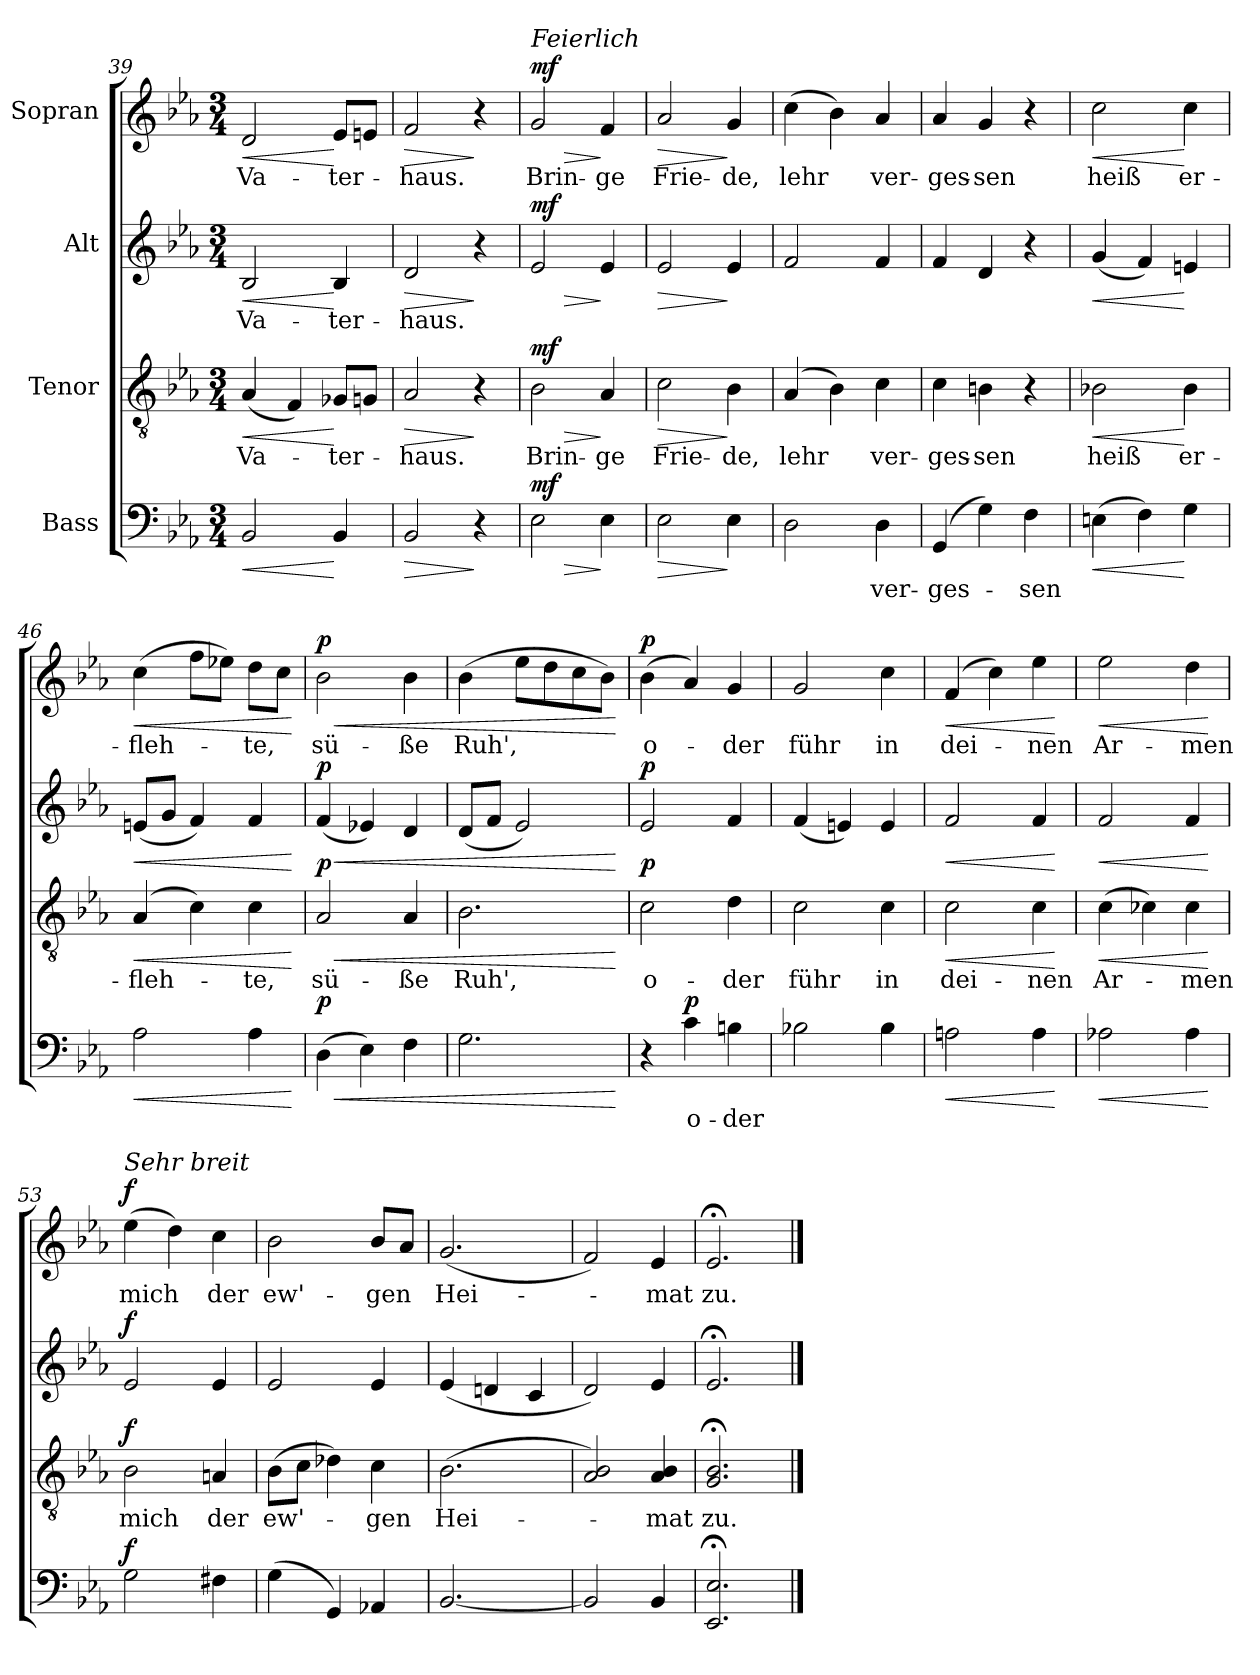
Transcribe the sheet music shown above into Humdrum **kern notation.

**kern	**text	**dynam	**kern	**text	**dynam	**kern	**text	**dynam	**kern	**text	**dynam
*part4	*part4	*part4	*part3	*part3	*part3	*part2	*part2	*part2	*part1	*part1	*part1
*staff4	*staff4	*staff4	*staff3	*staff3	*staff3	*staff2	*staff2	*staff2	*staff1	*staff1	*staff1
*I"Bass	*	*	*I"Tenor	*	*	*I"Alt	*	*	*I"Sopran	*	*
*clefF4	*	*	*clefGv2	*	*	*clefG2	*	*	*clefG2	*	*
*k[b-e-a-]	*	*	*k[b-e-a-]	*	*	*k[b-e-a-]	*	*	*k[b-e-a-]	*	*
*M3/4	*	*	*M3/4	*	*	*M3/4	*	*	*M3/4	*	*
=39	=39	=39	=39	=39	=39	=39	=39	=39	=39	=39	=39
!	!	!LO:HP:b	!	!LO:LY:b	!LO:HP:b	!	!LO:LY:b	!LO:HP:b	!	!LO:LY:b	!LO:HP:b
2BB-/	.	<	(4A-/	Va-	<	2B-/	Va-	<	2d/	Va-	<
.	.	.	4F/)	.	.	.	.	.	.	.	.
!	!	!	!	!LO:LY:b	!	!	!LO:LY:b	!	!	!LO:LY:b	!
4BB-/	.	[	8G-X/L	-ter-	[	4B-/	-ter-	[	8e-/L	-ter-	[
.	.	.	8Gn/J	.	.	.	.	.	8en/J	.	.
=40	=40	=40	=40	=40	=40	=40	=40	=40	=40	=40	=40
!	!	!LO:HP:b	!	!LO:LY:b	!LO:HP:b	!	!LO:LY:b	!LO:HP:b	!	!LO:LY:b	!LO:HP:b
2BB-/	.	>	2A-/	-haus.	>	2d/	-haus.	>	2f/	-haus.	>
4r	.	]	4r	.	]	4r	.	]	4r	.	]
!!LO:PB:g=z
=41	=41	=41	=41	=41	=41	=41	=41	=41	=41	=41	=41
!	!	!	!	!	!	!	!	!	!LO:TX:a:i:t=Feierlich	!	!
!	!	!LO:HP:b	!	!LO:LY:b	!LO:HP:b	!	!	!LO:HP:b	!	!LO:LY:b	!LO:HP:b
!	!	!LO:DY:n=1:a	!	!	!LO:DY:n=1:a	!	!	!LO:DY:n=1:a	!	!	!LO:DY:n=1:a
2E-\	.	> mf	2B-\	Brin-	> mf	2e-/	.	> mf	2g/	Brin-	> mf
!	!	!	!	!LO:LY:b	!	!	!	!	!	!LO:LY:b	!
4E-\	.	]	4A-/	-ge	]	4e-/	.	]	4f/	-ge	]
=42	=42	=42	=42	=42	=42	=42	=42	=42	=42	=42	=42
!	!	!LO:HP:b	!	!LO:LY:b	!LO:HP:b	!	!	!LO:HP:b	!	!LO:LY:b	!LO:HP:b
2E-\	.	>	2c\	Frie-	>	2e-/	.	>	2a-/	Frie-	>
!	!	!	!	!LO:LY:b	!	!	!	!	!	!LO:LY:b	!
4E-\	.	]	4B-\	-de,	]	4e-/	.	]	4g/	-de,	]
=43	=43	=43	=43	=43	=43	=43	=43	=43	=43	=43	=43
!	!	!	!	!LO:LY:b	!	!	!	!	!	!LO:LY:b	!
2D\	.	.	(4A-/	lehr	.	2f/	.	.	(4cc\	lehr	.
.	.	.	4B-\)	.	.	.	.	.	4b-\)	.	.
!	!LO:LY:b	!	!	!LO:LY:b	!	!	!	!	!	!LO:LY:b	!
4D\	ver-	.	4c\	ver-	.	4f/	.	.	4a-/	ver-	.
=44	=44	=44	=44	=44	=44	=44	=44	=44	=44	=44	=44
!	!LO:LY:b	!	!	!LO:LY:b	!	!	!	!	!	!LO:LY:b	!
(4GG/	-ges-	.	4c\	-ges-	.	4f/	.	.	4a-/	-ges-	.
!	!	!	!	!LO:LY:b	!	!	!	!	!	!LO:LY:b	!
4G\)	.	.	4Bn\	-sen	.	4d/	.	.	4g/	-sen	.
!	!LO:LY:b	!	!	!	!	!	!	!	!	!	!
4F\	-sen	.	4r	.	.	4r	.	.	4r	.	.
=45	=45	=45	=45	=45	=45	=45	=45	=45	=45	=45	=45
!	!	!LO:HP:b	!	!LO:LY:b	!LO:HP:b	!	!	!LO:HP:b	!	!LO:LY:b	!LO:HP:b
(4En\	.	<	2B-X\	heiß	<	(4g/	.	<	2cc\	heiß	<
4F\)	.	.	.	.	.	4f/)	.	.	.	.	.
!	!	!	!	!LO:LY:b	!	!	!	!	!	!LO:LY:b	!
4G\	.	[	4B-\	er-	[	4en/	.	[	4cc\	er-	[
=46	=46	=46	=46	=46	=46	=46	=46	=46	=46	=46	=46
!	!	!LO:HP:b	!	!LO:LY:b	!LO:HP:b	!	!	!LO:HP:b	!	!LO:LY:b	!LO:HP:b
2A-\	.	<	(4A-/	-fleh-	<	(8en/L	.	<	(4cc\	-fleh-	<
.	.	.	.	.	.	8g/J	.	.	.	.	.
.	.	.	4c\)	.	.	4f/)	.	.	8ff\L	.	.
.	.	.	.	.	.	.	.	.	8ee-X\J)	.	.
!	!	!	!	!LO:LY:b	!	!	!	!	!	!LO:LY:b	!
4A-\	.	.	4c\	-te,	.	4f/	.	.	8dd\L	-te,	.
.	.	.	.	.	.	.	.	.	8cc\J	.	.
.	.	[	.	.	[	.	.	[	.	.	[
!!LO:LB:g=z
=47	=47	=47	=47	=47	=47	=47	=47	=47	=47	=47	=47
!	!	!LO:HP:b	!	!LO:LY:b	!LO:HP:b	!	!	!LO:HP:b	!	!LO:LY:b	!LO:HP:b
!	!	!LO:DY:n=1:a	!	!	!LO:DY:n=1:a	!	!	!LO:DY:n=1:a	!	!	!LO:DY:n=1:a
(4D\	.	< p	2A-/	sü-	< p	(4f/	.	< p	2b-\	sü-	< p
4E-\)	.	.	.	.	.	4e-X/)	.	.	.	.	.
!	!	!	!	!LO:LY:b	!	!	!	!	!	!LO:LY:b	!
4F\	.	.	4A-/	-ße	.	4d/	.	.	4b-\	-ße	.
=48	=48	=48	=48	=48	=48	=48	=48	=48	=48	=48	=48
!	!	!	!	!LO:LY:b	!	!	!	!	!	!LO:LY:b	!
2.G\	.	.	2.B-\	Ruh',	.	(8d/L	.	.	(4b-\	Ruh',	.
.	.	.	.	.	.	8f/J	.	.	.	.	.
.	.	.	.	.	.	2e-/)	.	.	8ee-\L	.	.
.	.	.	.	.	.	.	.	.	8dd\	.	.
.	.	.	.	.	.	.	.	.	8cc\	.	.
.	.	.	.	.	.	.	.	.	8b-\J)	.	.
.	.	[	.	.	[	.	.	[	.	.	[
=49	=49	=49	=49	=49	=49	=49	=49	=49	=49	=49	=49
!	!	!	!	!LO:LY:b	!LO:DY:a	!	!	!LO:DY:a	!	!LO:LY:b	!LO:DY:a
4r	.	.	2c\	o-	p	2e-/	.	p	(4b-\	o-	p
!	!LO:LY:b	!LO:DY:a	!	!	!	!	!	!	!	!	!
4c\	o-	p	.	.	.	.	.	.	4a-/)	.	.
!	!LO:LY:b	!	!	!LO:LY:b	!	!	!	!	!	!LO:LY:b	!
4Bn\	-der	.	4d\	-der	.	4f/	.	.	4g/	-der	.
=50	=50	=50	=50	=50	=50	=50	=50	=50	=50	=50	=50
!	!	!	!	!LO:LY:b	!	!	!	!	!	!LO:LY:b	!
2B-X\	.	.	2c\	führ	.	(4f/	.	.	2g/	führ	.
.	.	.	.	.	.	4en/)	.	.	.	.	.
!	!	!	!	!LO:LY:b	!	!	!	!	!	!LO:LY:b	!
4B-\	.	.	4c\	in	.	4e/	.	.	4cc\	in	.
=51	=51	=51	=51	=51	=51	=51	=51	=51	=51	=51	=51
!	!	!LO:HP:b	!	!LO:LY:b	!LO:HP:b	!	!	!LO:HP:b	!	!LO:LY:b	!LO:HP:b
2An\	.	<	2c\	dei-	<	2f/	.	<	(4f/	dei-	<
.	.	.	.	.	.	.	.	.	4cc\)	.	.
!	!	!	!	!LO:LY:b	!	!	!	!	!	!LO:LY:b	!
4A\	.	.	4c\	-nen	.	4f/	.	.	4ee-\	-nen	.
.	.	[	.	.	[	.	.	[	.	.	[
!!LO:LB:g=z
=52	=52	=52	=52	=52	=52	=52	=52	=52	=52	=52	=52
!	!	!LO:HP:b	!	!LO:LY:b	!LO:HP:b	!	!	!LO:HP:b	!	!LO:LY:b	!LO:HP:b
2A-X\	.	<	(4c\	Ar-	<	2f/	.	<	2ee-\	Ar-	<
.	.	.	4c-X\)	.	.	.	.	.	.	.	.
!	!	!	!	!LO:LY:b	!	!	!	!	!	!LO:LY:b	!
4A-\	.	.	4c-\	-men	.	4f/	.	.	4dd\	-men	.
.	.	[	.	.	[	.	.	[	.	.	[
=53	=53	=53	=53	=53	=53	=53	=53	=53	=53	=53	=53
!	!	!	!	!	!	!	!	!	!LO:TX:a:i:t=Sehr breit	!	!
!	!	!LO:DY:a	!	!LO:LY:b	!LO:DY:a	!	!	!LO:DY:a	!	!LO:LY:b	!LO:DY:a
2G\	.	f	2B-\	mich	f	2e-/	.	f	(4ee-\	mich	f
.	.	.	.	.	.	.	.	.	4dd\)	.	.
!	!	!	!	!LO:LY:b	!	!	!	!	!	!LO:LY:b	!
4F#X\	.	.	4An/	der	.	4e-/	.	.	4cc\	der	.
=54	=54	=54	=54	=54	=54	=54	=54	=54	=54	=54	=54
!	!	!	!	!LO:LY:b	!	!	!	!	!	!LO:LY:b	!
(4G\	.	.	(8B-\L	ew'-	.	2e-/	.	.	2b-\	ew'-	.
.	.	.	8c\J	.	.	.	.	.	.	.	.
4GG/)	.	.	4d-X\)	.	.	.	.	.	.	.	.
!	!	!	!	!LO:LY:b	!	!	!	!	!	!LO:LY:b	!
4AA-X/	.	.	4c\	-gen	.	4e-/	.	.	8b-/L	-gen	.
.	.	.	.	.	.	.	.	.	8a-/J	.	.
=55	=55	=55	=55	=55	=55	=55	=55	=55	=55	=55	=55
!	!	!	!	!LO:LY:b	!	!	!	!	!	!LO:LY:b	!
[2.BB-/	.	.	(2.B-\	Hei-	.	(4e-/	.	.	(2.g/	Hei-	.
.	.	.	.	.	.	4dn/	.	.	.	.	.
.	.	.	.	.	.	4c/	.	.	.	.	.
=56	=56	=56	=56	=56	=56	=56	=56	=56	=56	=56	=56
2BB-/]	.	.	2A-/ 2B-/)	.	.	2d/)	.	.	2f/)	.	.
!	!	!	!	!LO:LY:b	!	!	!	!	!	!LO:LY:b	!
4BB-/	.	.	4A-/ 4B-/	-mat	.	4e-/	.	.	4e-/	-mat	.
=57	=57	=57	=57	=57	=57	=57	=57	=57	=57	=57	=57
!	!	!	!	!LO:LY:b	!	!	!	!	!	!LO:LY:b	!
2.EE-/;< 2.E-/;<	.	.	2.G/;< 2.B-/;<	zu.	.	2.e-;</	.	.	2.e-;</	zu.	.
==	==	==	==	==	==	==	==	==	==	==	==
*-	*-	*-	*-	*-	*-	*-	*-	*-	*-	*-	*-
